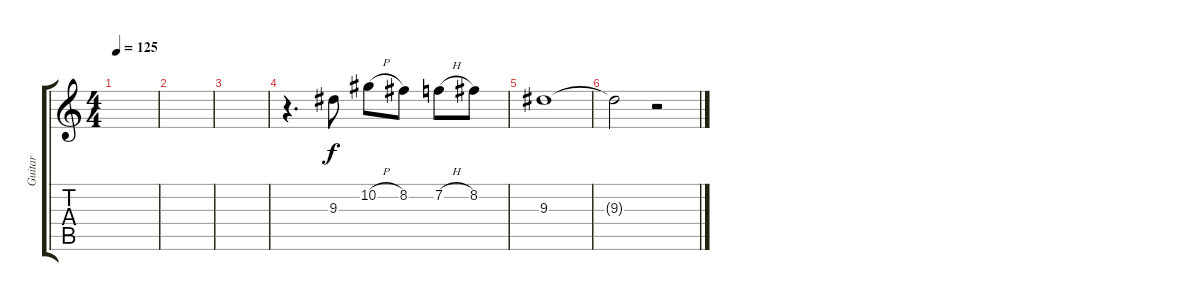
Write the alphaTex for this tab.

\track ("Guitar" "Guitar") {instrument overdrivenguitar}
\staff {score tabs}
\tuning (Eb4 Bb3 Gb3 Db3 Ab2 Eb2) {hide}
\ts (4 4)
\tempo 125
\clef g2
\ks c
|
|
|
r.4{d} 9.3.8 10.2{h}.8 8.2.8 7.2{h}.8 8.2.8 |
9.3.1 |
9.3{t}.2 r.2
